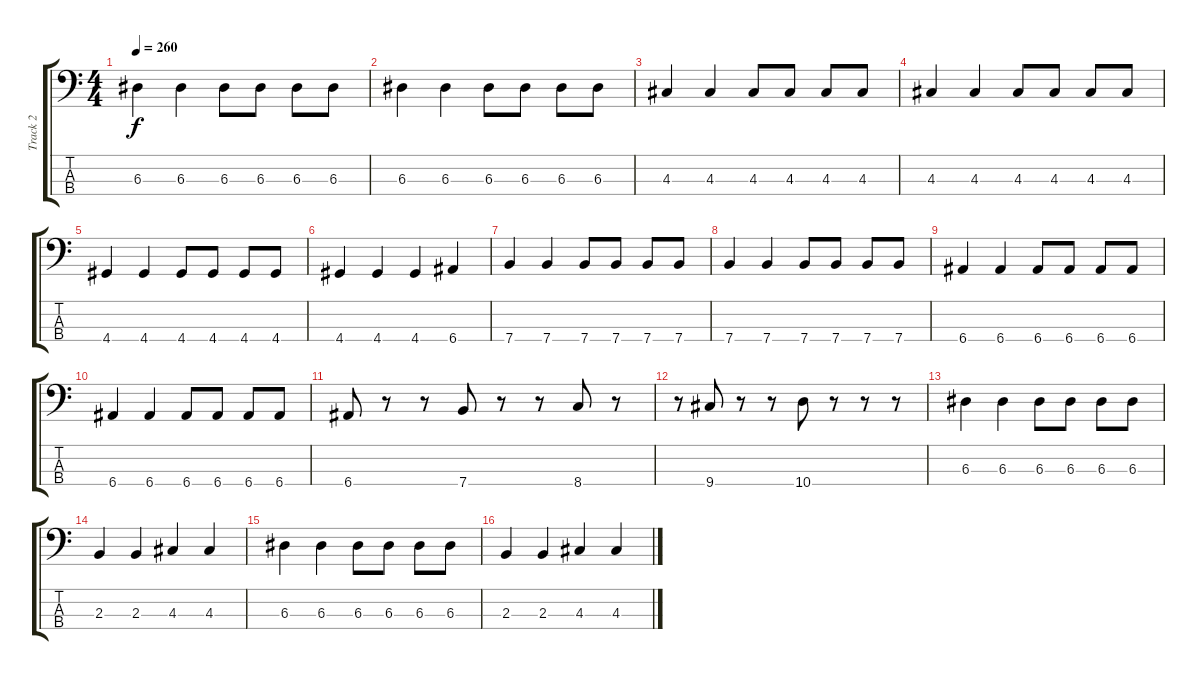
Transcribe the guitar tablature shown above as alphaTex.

\track ("Track 2" "Track 2") {instrument electricbassfinger}
\staff {score tabs}
\tuning (G2 D2 A1 E1) {hide}
\ts (4 4)
\tempo 260
\clef f4
\ks c
6.3.4{dy f} 6.3.4 6.3.8 6.3.8 6.3.8 6.3.8 |
6.3.4 6.3.4 6.3.8 6.3.8 6.3.8 6.3.8 |
4.3.4 4.3.4 4.3.8 4.3.8 4.3.8 4.3.8 |
4.3.4 4.3.4 4.3.8 4.3.8 4.3.8 4.3.8 |
4.4.4 4.4.4 4.4.8 4.4.8 4.4.8 4.4.8 |
4.4.4 4.4.4 4.4.4 6.4.4 |
7.4.4 7.4.4 7.4.8 7.4.8 7.4.8 7.4.8 |
7.4.4 7.4.4 7.4.8 7.4.8 7.4.8 7.4.8 |
6.4.4 6.4.4 6.4.8 6.4.8 6.4.8 6.4.8 |
6.4.4 6.4.4 6.4.8 6.4.8 6.4.8 6.4.8 |
6.4.8 r.8 r.8 7.4.8 r.8 r.8 8.4.8 r.8 |
r.8 9.4.8 r.8 r.8 10.4.8 r.8 r.8 r.8 |
6.3.4 6.3.4 6.3.8 6.3.8 6.3.8 6.3.8 |
2.3.4 2.3.4 4.3.4 4.3.4 |
6.3.4 6.3.4 6.3.8 6.3.8 6.3.8 6.3.8 |
2.3.4 2.3.4 4.3.4 4.3.4
